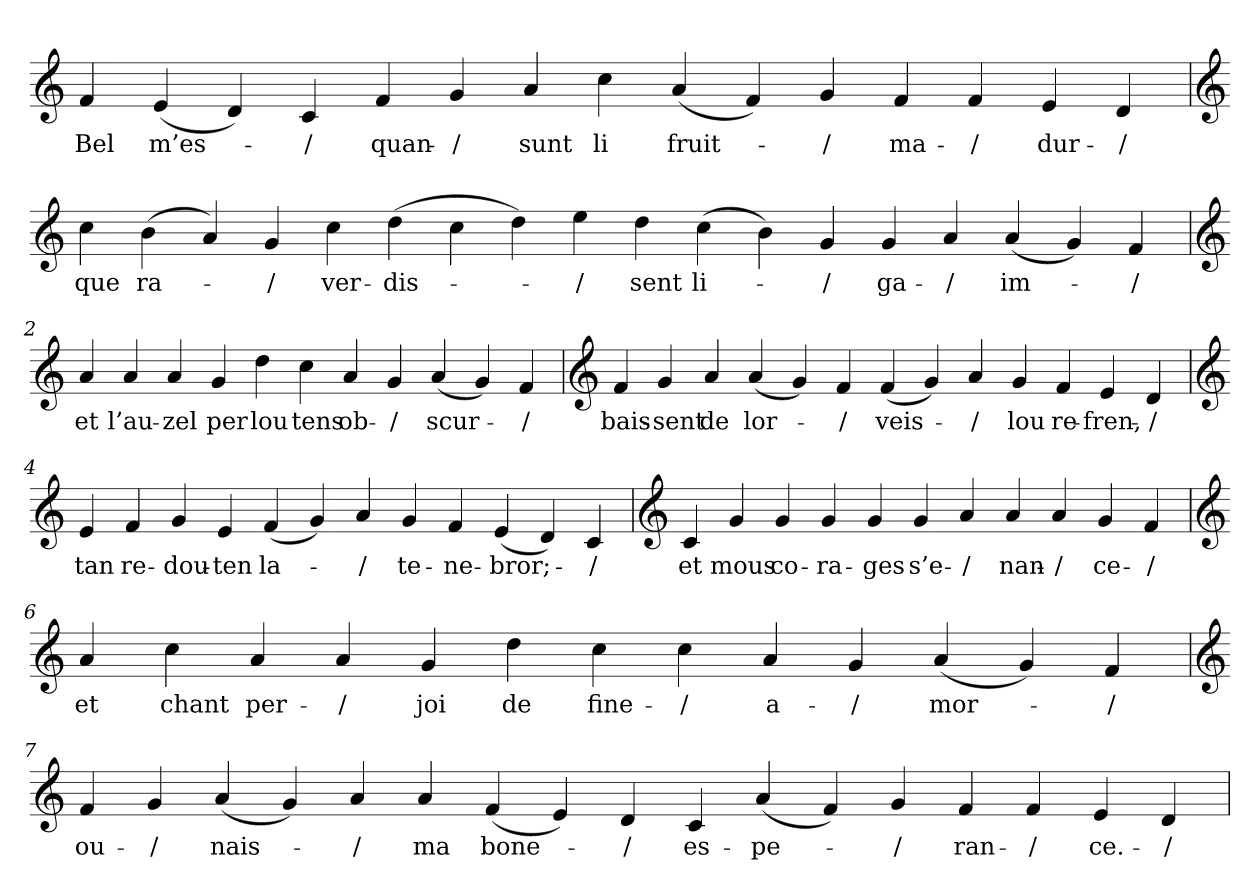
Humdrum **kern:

**kern	**text
*part1	*part1
*staff1	*staff1
*clefG2	*
=	=
4f	Bel
(4e	m’es-
4d)	.
4c	-/
4f	quan-
4g	-/
4a	sunt
4cc	li
(4a	fruit-
4f)	.
4g	-/
4f	ma-
4f	-/
4e	dur-
4d	-/
=1	=1
*clefG2	*
4cc	que
(4b	ra-
4a)	.
4g	-/
4cc	ver-
(4dd	-dis-
4cc	.
4dd)	.
4ee	-/
4dd	sent
(4cc	li-
4b)	.
4g	-/
4g	ga-
4a	-/
(4a	im-
4g)	.
4f	-/
=2	=2
*clefG2	*
4a	et
4a	l’au-
4a	-zel
4g	per
4dd	lou
4cc	tens
4a	ob-
4g	-/
(4a	scur-
4g)	.
4f	-/
=3	=3
*clefG2	*
4f	bais-
4g	-sent
4a	de
(4a	lor-
4g)	.
4f	-/
(4f	veis-
4g)	.
4a	-/
4g	lou
4f	re-
4e	-fren,-
4d	-/
=4	=4
*clefG2	*
4e	tan
4f	re-
4g	-dou-
4e	-ten
(4f	la-
4g)	.
4a	-/
4g	te-
4f	-ne-
(4e	-bror;-
4d)	.
4c	-/
=5	=5
*clefG2	*
4c	et
4g	mous
4g	co-
4g	-ra-
4g	-ges
4g	s’e-
4a	-/
4a	nan-
4a	-/
4g	ce-
4f	-/
=6	=6
*clefG2	*
4a	et
4cc	chant
4a	per-
4a	-/
4g	joi
4dd	de
4cc	fine-
4cc	-/
4a	a-
4g	-/
(4a	mor-
4g)	.
4f	-/
=7	=7
*clefG2	*
4f	ou-
4g	-/
(4a	nais-
4g)	.
4a	-/
4a	ma
(4f	bone-
4e)	.
4d	-/
4c	es-
(4a	-pe-
4f)	.
4g	-/
4f	ran-
4f	-/
4e	ce.-
4d	-/
=	=
*-	*-
